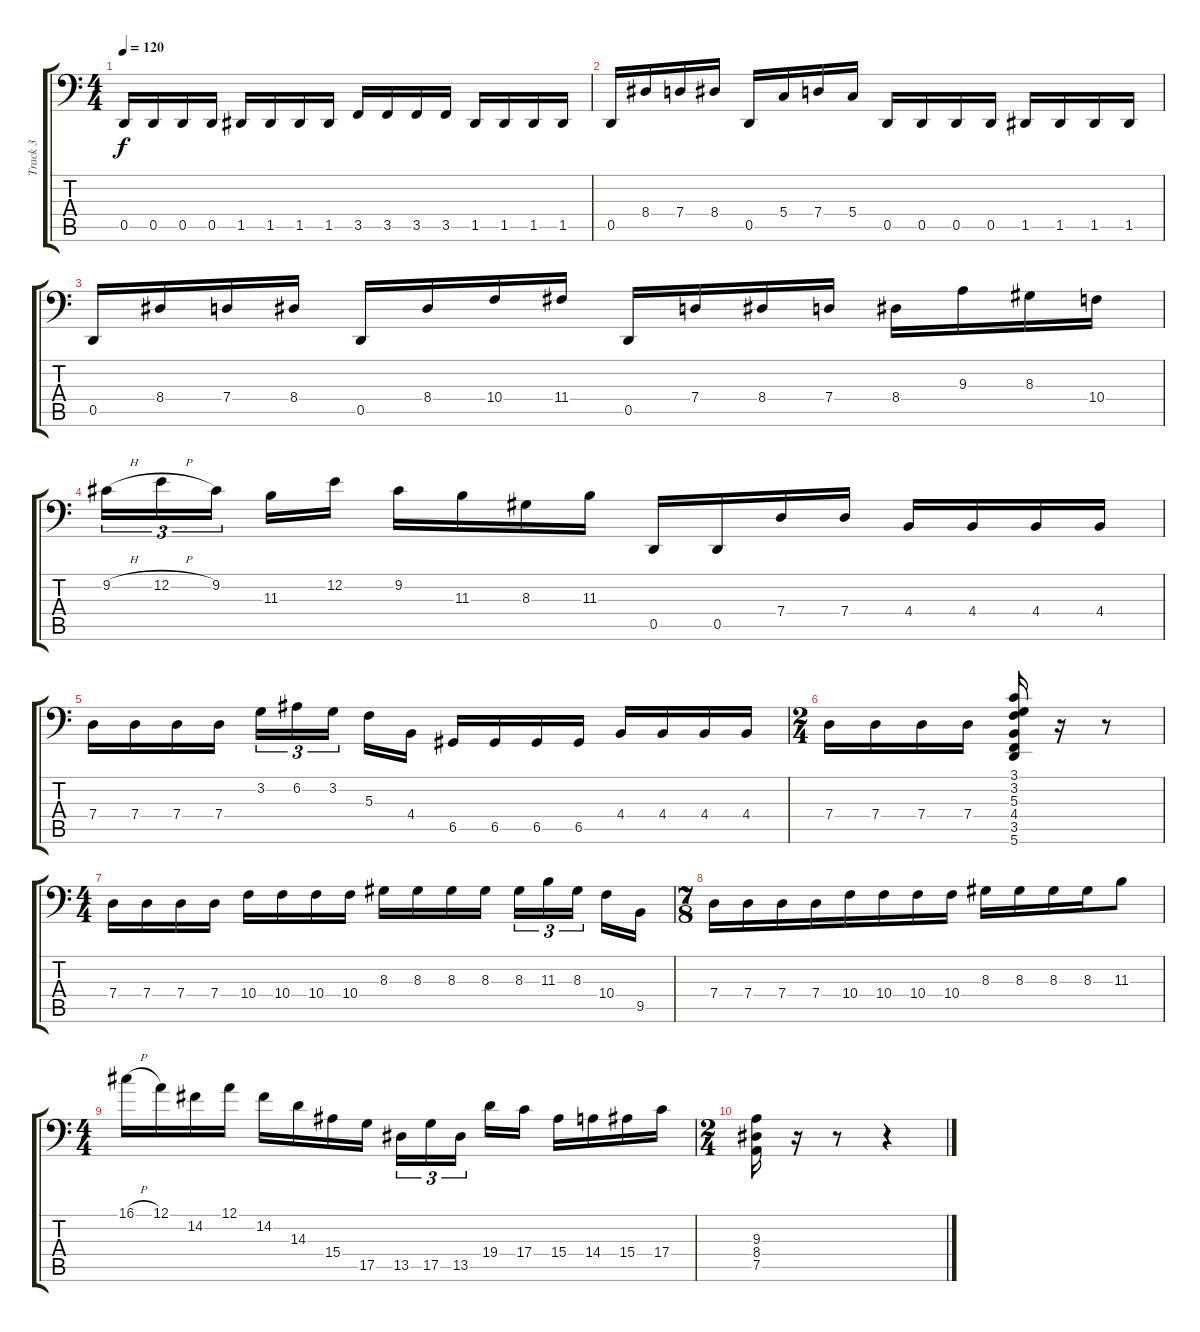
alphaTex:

\track ("Track 3" "Track 3") {instrument electricbassfinger}
\staff {score tabs}
\tuning (A2 E2 C2 G1 D1 A0) {hide}
\ts (4 4)
\tempo 120
\clef f4
\ks c
0.5.16{dy f} 0.5.16 0.5.16 0.5.16 1.5.16 1.5.16 1.5.16 1.5.16 3.5.16 3.5.16 3.5.16 3.5.16 1.5.16 1.5.16 1.5.16 1.5.16 |
0.5.16 8.4.16 7.4.16 8.4.16 0.5.16 5.4.16 7.4.16 5.4.16 0.5.16 0.5.16 0.5.16 0.5.16 1.5.16 1.5.16 1.5.16 1.5.16 |
0.5.16 8.4.16 7.4.16 8.4.16 0.5.16 8.4.16 10.4.16 11.4.16 0.5.16 7.4.16 8.4.16 7.4.16 8.4.16 9.3.16 8.3.16 10.4.16 |
9.2{h}.16{tu (3 2)} 12.2{h}.16{tu (3 2)} 9.2.16{tu (3 2)} 11.3.16 12.2.16 9.2.16 11.3.16 8.3.16 11.3.16 0.5.16 0.5.16 7.4.16 7.4.16 4.4.16 4.4.16 4.4.16 4.4.16 |
7.4.16 7.4.16 7.4.16 7.4.16 3.2.16{tu (3 2)} 6.2.16{tu (3 2)} 3.2.16{tu (3 2)} 5.3.16 4.4.16 6.5.16 6.5.16 6.5.16 6.5.16 4.4.16 4.4.16 4.4.16 4.4.16 |
\ts (2 4)
7.4.16 7.4.16 7.4.16 7.4.16 (3.1 3.2 5.3 4.4 3.5 5.6).16 r.16 r.8 |
\ts (4 4)
7.4.16 7.4.16 7.4.16 7.4.16 10.4.16 10.4.16 10.4.16 10.4.16 8.3.16 8.3.16 8.3.16 8.3.16 8.3.16{tu (3 2)} 11.3.16{tu (3 2)} 8.3.16{tu (3 2)} 10.4.16 9.5.16 |
\ts (7 8)
7.4.16 7.4.16 7.4.16 7.4.16 10.4.16 10.4.16 10.4.16 10.4.16 8.3.16 8.3.16 8.3.16 8.3.16 11.3.8 |
\ts (4 4)
16.1{h}.16 12.1.16 14.2.16 12.1.16 14.2.16 14.3.16 15.4.16 17.5.16 13.5.16{tu (3 2)} 17.5.16{tu (3 2)} 13.5.16{tu (3 2)} 19.4.16 17.4.16 15.4.16 14.4.16 15.4.16 17.4.16 |
\ts (2 4)
(9.3 8.4 7.5).16 r.16 r.8 r.4
